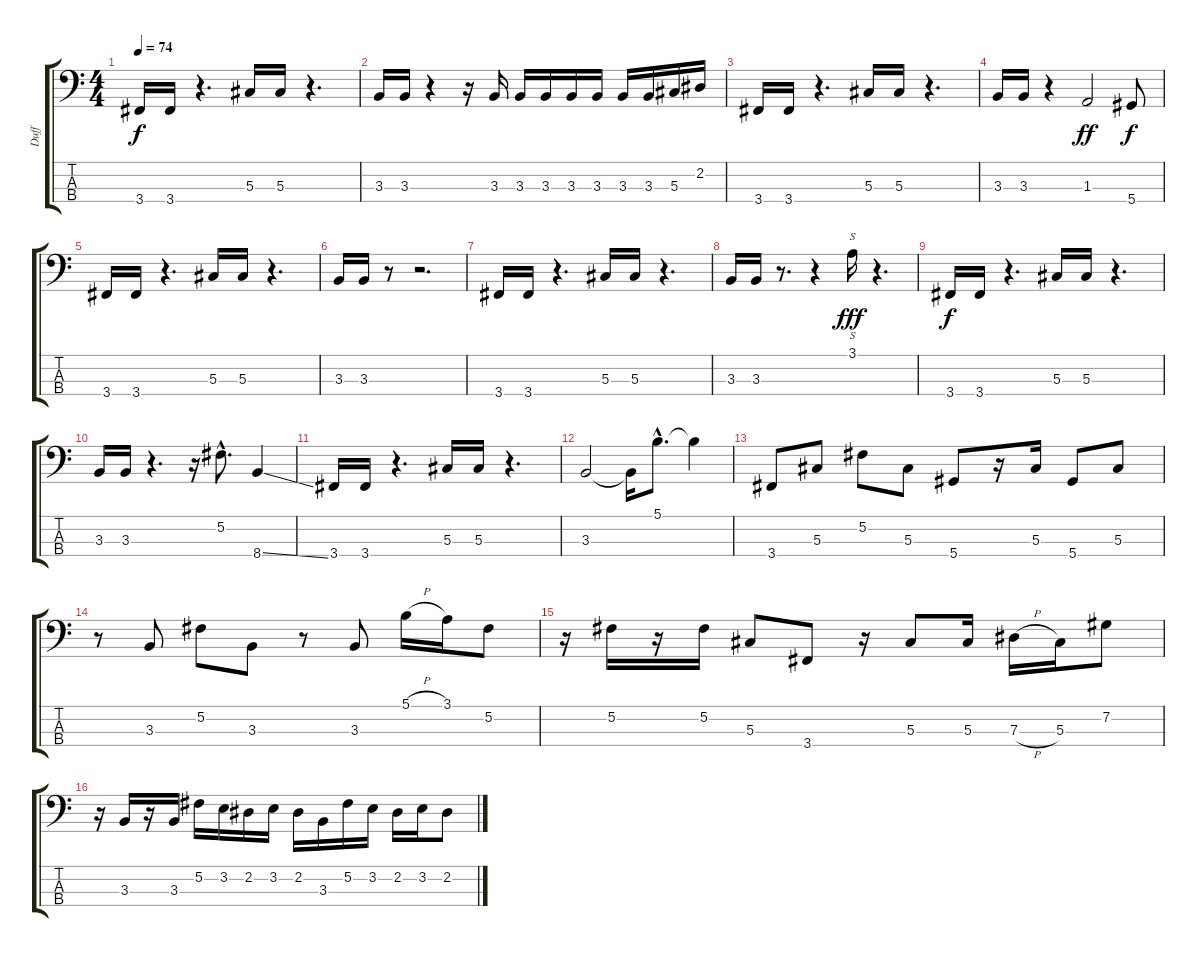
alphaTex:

\track ("Duff" "Duff") {instrument electricbasspick}
\staff {score tabs}
\tuning (Gb2 Db2 Ab1 Eb1) {hide}
\ts (4 4)
\tempo 74
\clef f4
\ks c
3.4.16{dy f} 3.4.16 r.4{d} 5.3.16 5.3.16 r.4{d} |
3.3.16 3.3.16 r.4 r.16 3.3.16 3.3.16 3.3.16 3.3.16 3.3.16 3.3.16 3.3.16 5.3.16 2.2.16 |
3.4.16 3.4.16 r.4{d} 5.3.16 5.3.16 r.4{d} |
3.3.16 3.3.16 r.4 1.3.2{dy ff} 5.4.8{dy f} |
3.4.16 3.4.16 r.4{d} 5.3.16 5.3.16 r.4{d} |
3.3.16 3.3.16 r.8 r.2{d} |
3.4.16 3.4.16 r.4{d} 5.3.16 5.3.16 r.4{d} |
3.3.16 3.3.16 r.8{d} r.4 3.1.16{s dy fff instrument slapbass1} r.4{d} |
3.4.16{dy f} 3.4.16 r.4{d} 5.3.16 5.3.16 r.4{d} |
3.3.16 3.3.16 r.4{d} r.16 5.2{hac}.8{d} 8.4{ss}.4 |
3.4.16 3.4.16 r.4{d} 5.3.16 5.3.16 r.4{d} |
3.3.2 3.3{t}.16 5.1{hac}.8{d} 5.1{t}.4 |
3.4.8 5.3.8 5.2.8 5.3.8 5.4.8 r.16 5.3.16 5.4.8 5.3.8 |
r.8 3.3.8 5.2.8 3.3.8 r.8 3.3.8 5.1{h}.16 3.1.16 5.2.8 |
r.16 5.2.16 r.16 5.2.16 5.3.8 3.4.8 r.16 5.3.8 5.3.16 7.3{h}.16 5.3.16 7.2.8 |
r.16 3.3.16 r.16 3.3.16 5.2.16 3.2.16 2.2.16 3.2.16 2.2.16 3.3.16 5.2.16 3.2.16 2.2.16 3.2.16 2.2.8
